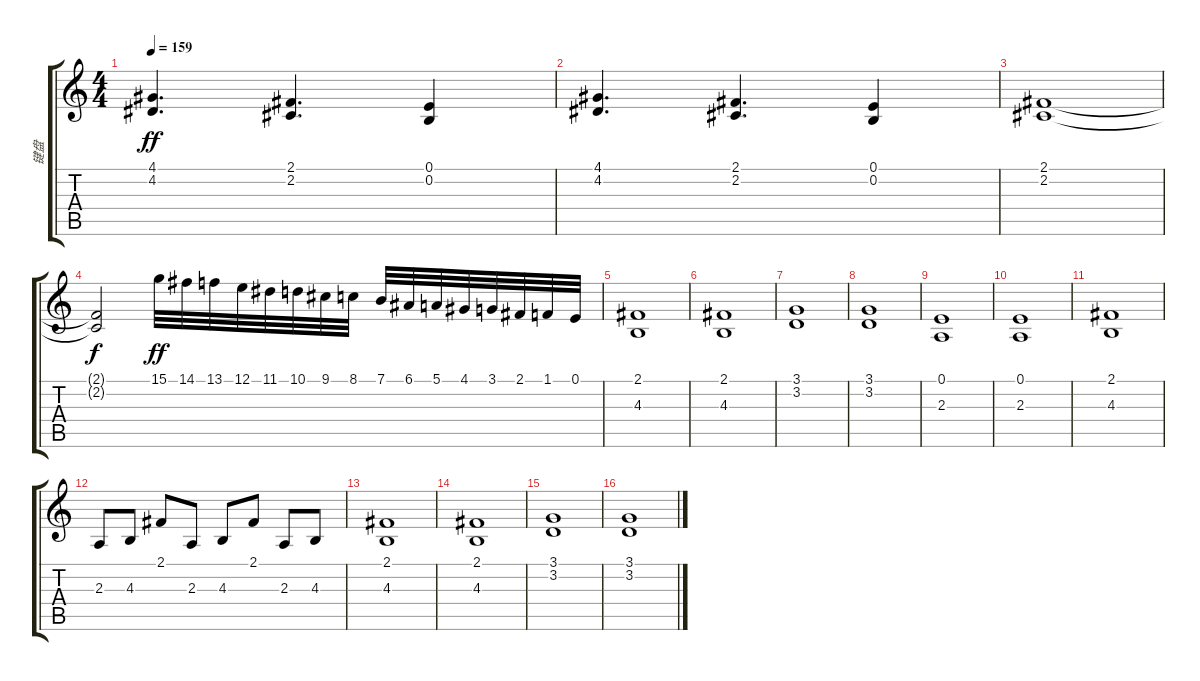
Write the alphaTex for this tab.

\track ("键盘" "键盘") {instrument stringensemble1}
\staff {score tabs}
\tuning (E4 B3 G3 D3 A2 E2) {hide}
\ts (4 4)
\tempo 159
\clef g2
\ks c
(4.1 4.2).4{d dy ff} (2.1 2.2).4{d} (0.1 0.2).4 |
(4.1 4.2).4{d} (2.1 2.2).4{d} (0.1 0.2).4 |
(2.1 2.2).1 |
(2.1{t} 2.2{t}).2{dy f} 15.1.32{dy ff} 14.1.32 13.1.32 12.1.32 11.1.32 10.1.32 9.1.32 8.1.32 7.1.32 6.1.32 5.1.32 4.1.32 3.1.32 2.1.32 1.1.32 0.1.32 |
(2.1 4.3).1 |
(2.1 4.3).1 |
(3.1 3.2).1 |
(3.1 3.2).1 |
(0.1 2.3).1 |
(0.1 2.3).1 |
(2.1 4.3).1 |
2.3.8 4.3.8 2.1.8 2.3.8 4.3.8 2.1.8 2.3.8 4.3.8 |
(2.1 4.3).1 |
(2.1 4.3).1 |
(3.1 3.2).1 |
(3.1 3.2).1
